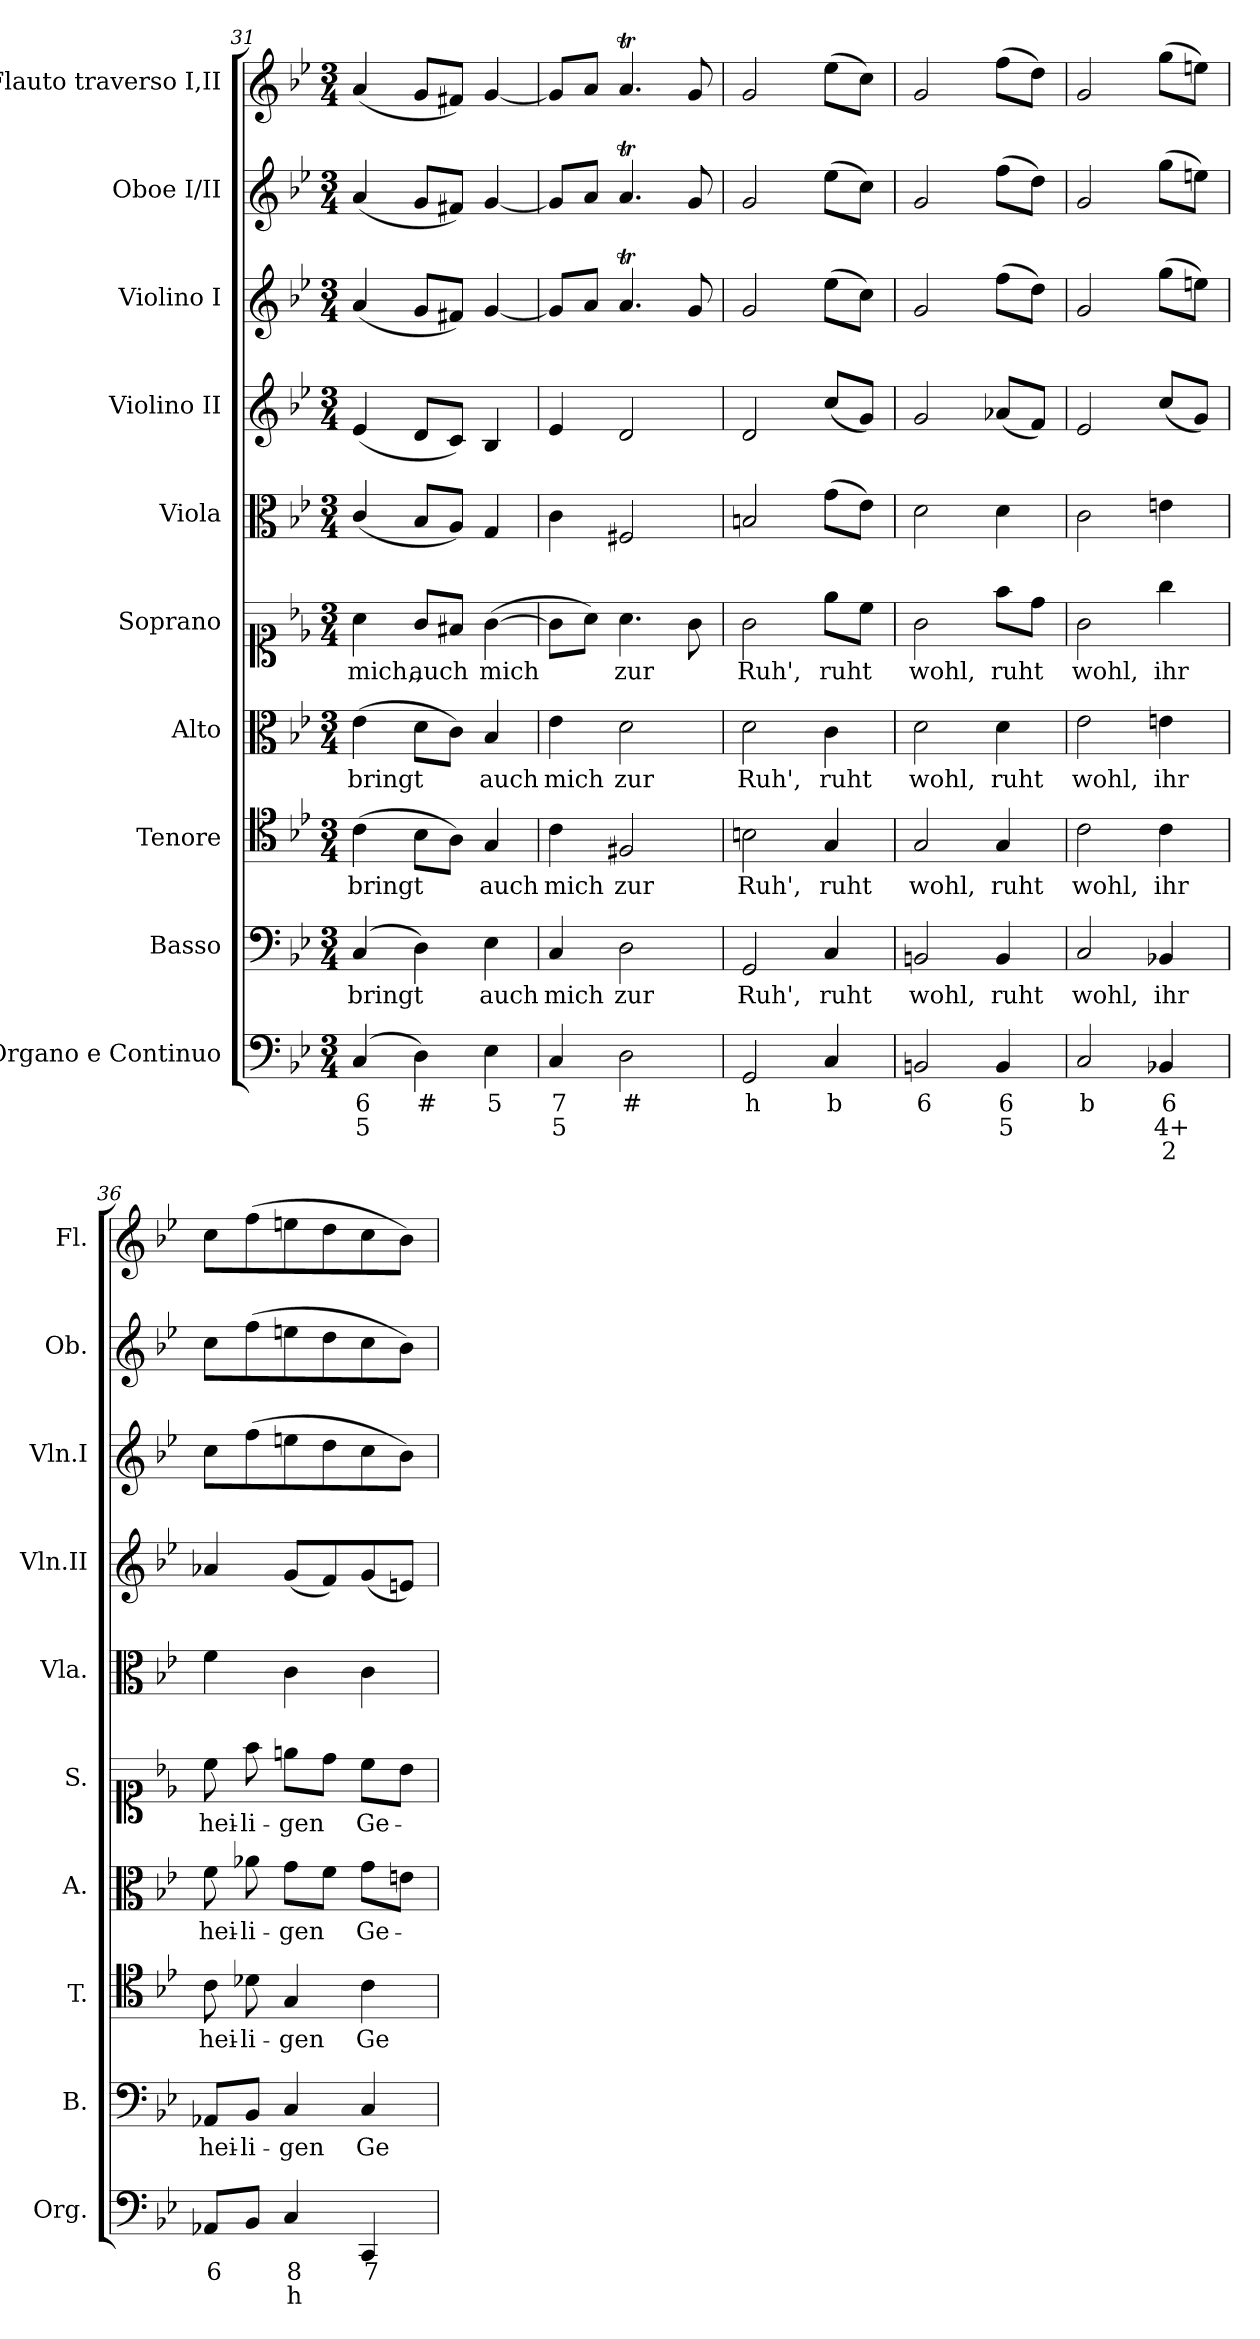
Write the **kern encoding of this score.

**kern	**text	**text	**text	**kern	**text	**kern	**text	**kern	**text	**kern	**text	**kern	**kern	**kern	**kern	**kern
*part10	*part10	*part10	*part10	*part9	*part9	*part8	*part8	*part7	*part7	*part6	*part6	*part5	*part4	*part3	*part2	*part1
*staff10	*staff10	*staff10	*staff10	*staff9	*staff9	*staff8	*staff8	*staff7	*staff7	*staff6	*staff6	*staff5	*staff4	*staff3	*staff2	*staff1
*I"Organo e  Continuo	*	*	*	*I"Basso	*	*I"Tenore	*	*I"Alto	*	*I"Soprano	*	*I"Viola	*I"Violino II	*I"Violino I	*I"Oboe I/II	*I"Flauto traverso I,II
*I'Org.	*	*	*	*I'B.	*	*I'T.	*	*I'A.	*	*I'S.	*	*I'Vla.	*I'Vln.II	*I'Vln.I	*I'Ob.	*I'Fl.
*clefF4	*	*	*	*clefF4	*	*clefC4	*	*clefC3	*	*clefC1	*	*clefC3	*clefG2	*clefG2	*clefG2	*clefG2
*k[b-e-]	*	*	*	*k[b-e-]	*	*k[b-e-]	*	*k[b-e-]	*	*k[b-e-]	*	*k[b-e-]	*k[b-e-]	*k[b-e-]	*k[b-e-]	*k[b-e-]
*M3/4	*	*	*	*M3/4	*	*M3/4	*	*M3/4	*	*M3/4	*	*M3/4	*M3/4	*M3/4	*M3/4	*M3/4
=31	=31	=31	=31	=31	=31	=31	=31	=31	=31	=31	=31	=31	=31	=31	=31	=31
(>4C/	6	5	.	(>4C/	bringt	(>4c\	bringt	(>4e-\	bringt	4a\	mich,,	(<4c/	(<4e-/	(<4a/	(<4a/	(<4a/
4D\)	#	.	.	4D\)	.	8B-\L	.	8d\L	.	8g/L	auch	8B-/L	8d/L	8g/L	8g/L	8g/L
.	.	.	.	.	.	8A\J)	.	8c\J)	.	8f#X/J	.	8A/J)	8c/J)	8f#X/J)	8f#X/J)	8f#X/J)
4E-\	5	.	.	4E-\	auch	4G/	auch	4B-/	auch	(>[4g\	mich	4G/	4B-/	[4g/	[4g/	[4g/
=32	=32	=32	=32	=32	=32	=32	=32	=32	=32	=32	=32	=32	=32	=32	=32	=32
4C/	7	5	.	4C/	mich	4c\	mich	4e-\	mich	8g\L]	.	4c\	4e-/	8g/L]	8g/L]	8g/L]
.	.	.	.	.	.	.	.	.	.	8a\J)	.	.	.	8a/J	8a/J	8a/J
2D\	#	.	.	2D\	zur	2F#X/	zur	2d\	zur	4.a\	zur	2F#X/	2d/	4.at/	4.at/	4.at/
.	.	.	.	.	.	.	.	.	.	8g\	.	.	.	8g/	8g/	8g/
=33	=33	=33	=33	=33	=33	=33	=33	=33	=33	=33	=33	=33	=33	=33	=33	=33
2GG/	h	.	.	2GG/	Ruh',	2Bn\	Ruh',	2d\	Ruh',	2g\	Ruh',	2Bn/	2d/	2g/	2g/	2g/
4C/	b	.	.	4C/	ruht	4G/	ruht	4c\	ruht	8ee-\L	ruht	(>8g\L	(<8cc/L	(>8ee-\L	(>8ee-\L	(>8ee-\L
.	.	.	.	.	.	.	.	.	.	8cc\J	.	8e-\J)	8g/J)	8cc\J)	8cc\J)	8cc\J)
=34	=34	=34	=34	=34	=34	=34	=34	=34	=34	=34	=34	=34	=34	=34	=34	=34
2BBn/	6	.	.	2BBn/	wohl,	2G/	wohl,	2d\	wohl,	2g\	wohl,	2d\	2g/	2g/	2g/	2g/
4BB/	6	5	.	4BB/	ruht	4G/	ruht	4d\	ruht	8ff\L	ruht	4d\	(<8a-X/L	(>8ff\L	(>8ff\L	(>8ff\L
.	.	.	.	.	.	.	.	.	.	8dd\J	.	.	8f/J)	8dd\J)	8dd\J)	8dd\J)
=35	=35	=35	=35	=35	=35	=35	=35	=35	=35	=35	=35	=35	=35	=35	=35	=35
2C/	b	.	.	2C/	wohl,	2c\	wohl,	2e-\	wohl,	2g\	wohl,	2c\	2e-/	2g/	2g/	2g/
4BB-X/	6	4+	2	4BB-X/	ihr	4c\	ihr	4en\	ihr	4gg\	ihr	4en\	(<8cc/L	(>8gg\L	(>8gg\L	(>8gg\L
.	.	.	.	.	.	.	.	.	.	.	.	.	8g/J)	8een\J)	8een\J)	8een\J)
=36	=36	=36	=36	=36	=36	=36	=36	=36	=36	=36	=36	=36	=36	=36	=36	=36
8AA-X/L	6	.	.	8AA-X/L	hei-	8c\	hei-	8f\	hei-	8cc\	hei-	4f\	4a-X/	8cc\L	8cc\L	8cc\L
8BB-/J	.	.	.	8BB-/J	-li-	8d-X\	-li-	8a-X\	-li-	8ff\	-li-	.	.	(>8ff\	(>8ff\	(>8ff\
4C/	8	h	.	4C/	-gen	4G/	-gen	8g\L	-gen	8een\L	-gen	4c\	(<8g/L	8een\	8een\	8een\
.	.	.	.	.	.	.	.	8f\J	.	8dd\J	.	.	8f/)	8dd\	8dd\	8dd\
4CC/	7	.	.	4C/	Ge-	4c\	Ge-	8g\L	Ge-	8cc\L	Ge-	4c\	(<8g/	8cc\	8cc\	8cc\
.	.	.	.	.	.	.	.	8en\J	.	8b-\J	.	.	8en/J)	8b-\J)	8b-\J)	8b-\J)
=	=	=	=	=	=	=	=	=	=	=	=	=	=	=	=	=
*-	*-	*-	*-	*-	*-	*-	*-	*-	*-	*-	*-	*-	*-	*-	*-	*-
